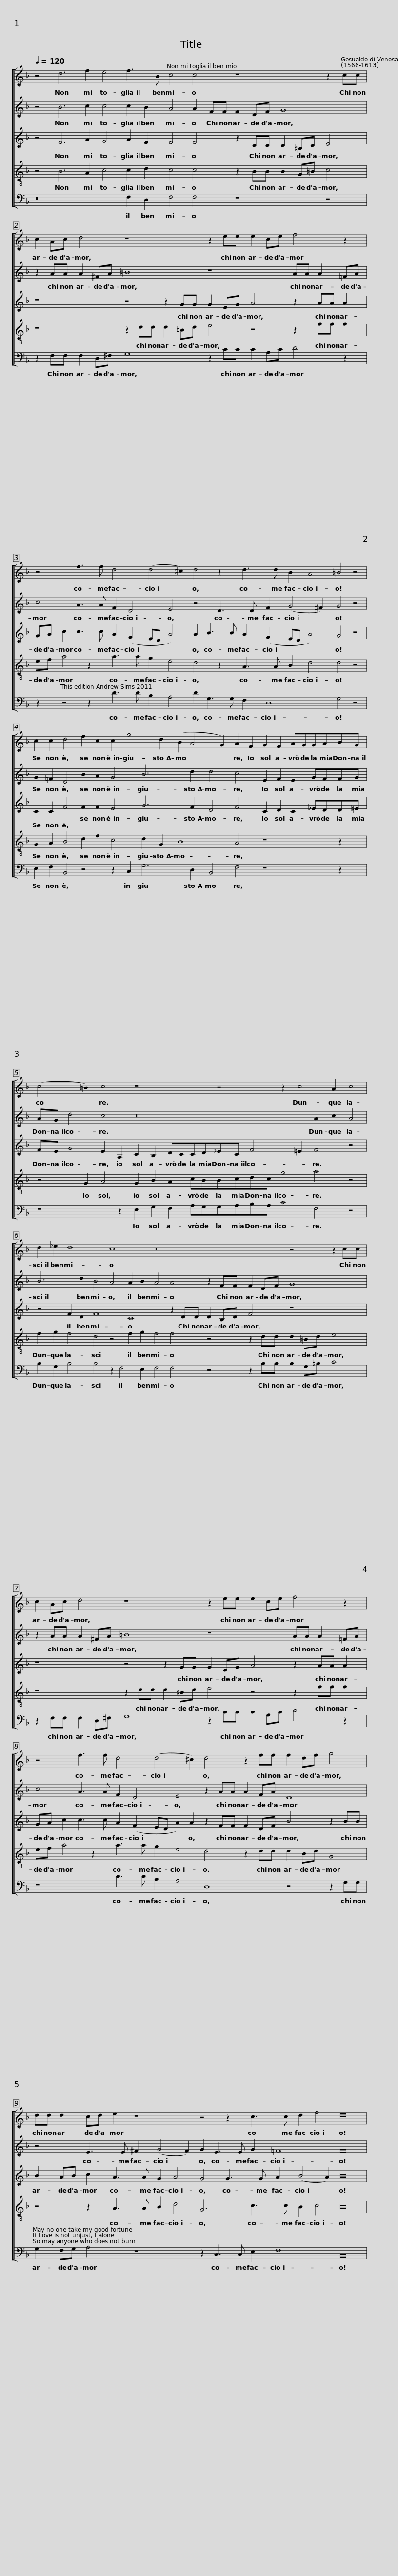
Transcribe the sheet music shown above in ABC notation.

X:1
%%score [ 1 2 3 4 5 ]
L:1/8
Q:1/4=120
M:none
I:linebreak $
K:F
V:1 treble
V:2 treble
V:3 treble
V:4 treble-8
V:5 bass
V:1
 z4 d6 f2 e4 f3 B c4 c4 z8 z2 cc |$ c2 Ac d4 z8 z2 ee e2 ce f4 z2 |$ z4 f3 f d4 (d4 ^c2) d4 z2 d3 d B2 A4 =B4 z4 |$ c2 c2 d4 f2 c2 c2 g4 d2 (B2 A4 G2) A2 F2 G2 F2 AGGABG |$ (c4 =B2) c4 z8 z4 z2 c4 A2 c4 |$ %5
 d2 _e2 d8 c8 z16 z4 z2 cc |$ c2 Ac d4 z8 z2 ee e2 ce f4 z2 |$ z4 f3 f d4 (d4 ^c2) d4 z2 ff f2 df g4 |$ dd d2 cd e2 z8 z4 z2 c3 c d2 f4 d16 | %9
V:2
 z4 B6 c2 c4 c2 B2 A4 A2 FF F2 DF G8 |$ z2 AA A2 ^FA =B8 z8 AA A2 =FA |$ c4 A3 A F2 D4 E4 z4 D3 D F2 (G4 ^F2) G4 z4 |$ G2 !courtesy!=F2 D4 B2 A2 G4 B6 d2 d4 c4 E2 F2 E2 GFFG |$ AG d4 c4 z16 A2 c2 A4 |$ %5
 B6 d2 B4 A4 A2 B2 A4 A4 z2 FF F2 DF G8 |$ z2 AA A2 ^FA =B8 z8 AA A2 =FA |$ c4 A3 A F2 D4 E4 z2 AA A2 FA D8 |$ z4 E3 E ^F2 (G4 F2) G2 E3 E G2 =F8 F16 | %9
V:3
 z4 F6 A2 G4 A2 F2 F4 F4 z2 DD D2 =B,D E4 |$ z8 z4 z2 GG G2 EG A4 z2 AA A2 |$ GA c2 c3 c A2 (F2 ED A4) A2 B3 B A2 (F2 ED A4) G4 z4 |$ C2 C2 F4 F2 F2 E4 G6 F2 D4 F4 C2 D2 C2 _EDD=E |$ FE G4 E2 A,2 C2 B,2 DCCD_EC F4 =E2 F4 z4 |$ %5
 z4 F2 D2 F8 C8 z2 DD D2 B,D F4 z8 |$ z8 z4 z2 GG G2 EG A4 z2 AA A2 |$ GA c2 c3 c A2 (F2 ED A2) A2 z2 FF F2 DF B4 z2 BB |$ B2 AB c2 A3 A G2 A4 G4 G3 G A2 (B4 A2) B16 | %9
V:4
 z4 B6 A2 c4 c2 d2 c4 c4 z2 BB B2 G=B c4 |$ z8 z2 dd d2 =Bd e4 z4 z2 ff f2 |$ ef a4 z2 a3 a g2 e4 d4 z2 A3 A B2 d4 d4 z4 |$ G2 A2 B4 d2 f2 c4 d2 G2 B8 A4 z8 z2 |$ z4 G2 A4 G2 B2 A2 cBBcdc g4 a4 z4 |$ %5
 f2 g2 f4 d4 z4 f2 g2 f4 f4 z4 z2 dd d2 =Bd e4 |$ z8 z2 dd d2 =Bd e4 z4 z2 ff f2 |$ ef a4 z2 a3 a g2 e4 d4 z2 dd d2 Bd G4 |$ z4 z2 A3 A B2 d4 G6 c3 c B2 c4 B16 | %9
V:5
 z16 F,2 D,2 F,4 F,4 z8 z4 |$ z2 F,F, F,2 D,^F, G,8 z2 CC C2 A,C D4 z2 |$ z2 z4 z2 D3 D B,2 A,4 D2 G,3 G, F,2 D,8 G,4 z4 |$ E,2 F,2 B,,4 z4 z2 C,2 G,6 D,2 B,,4 F,4 z8 z2 |$ z8 z2 E,2 G,2 F,2 A,G,G,A,B,A, C4 F,4 z4 |$ %5
 B,2 G,2 B,4 B,4 z2 F,4 E,2 F,4 F,4 z4 z2 B,B, B,2 G,=B, C4 |$ z2 F,F, F,2 D,^F, G,8 z2 CC C2 A,C D4 z2 |$ z8 D3 D B,2 A,4 D,8 z4 z2 G,G, |$ G,2 F,G, A,4 z8 z2 C,3 C, E,2 F,8 B,,16 | %9
